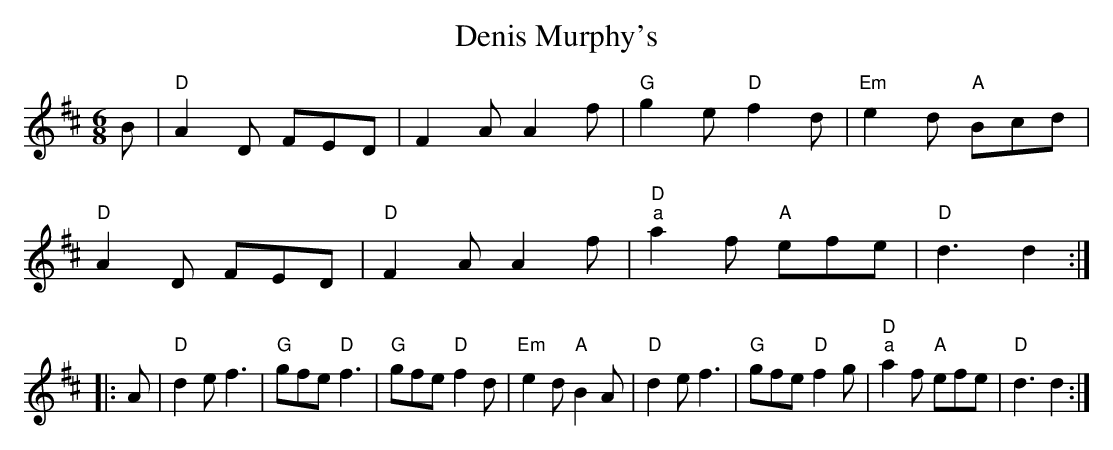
X:1
T:Denis Murphy's
M:6/8
K:D
B|"D"A2D FED|F2A A2f|"G"g2e "D"f2d|"Em"e2d "A"Bcd|
"D"A2D FED|"D"F2A A2f|"D""a"a2f "A"efe|"D"d3 d2::
A|"D"d2e f3|"G"gfe "D"f3|"G"gfe "D"f2d|"Em"e2d "A"B2A|"D"d2e f3|"G"gfe "D"f2g|\
"D""a"a2f "A"efe|"D"d3 d2:|
